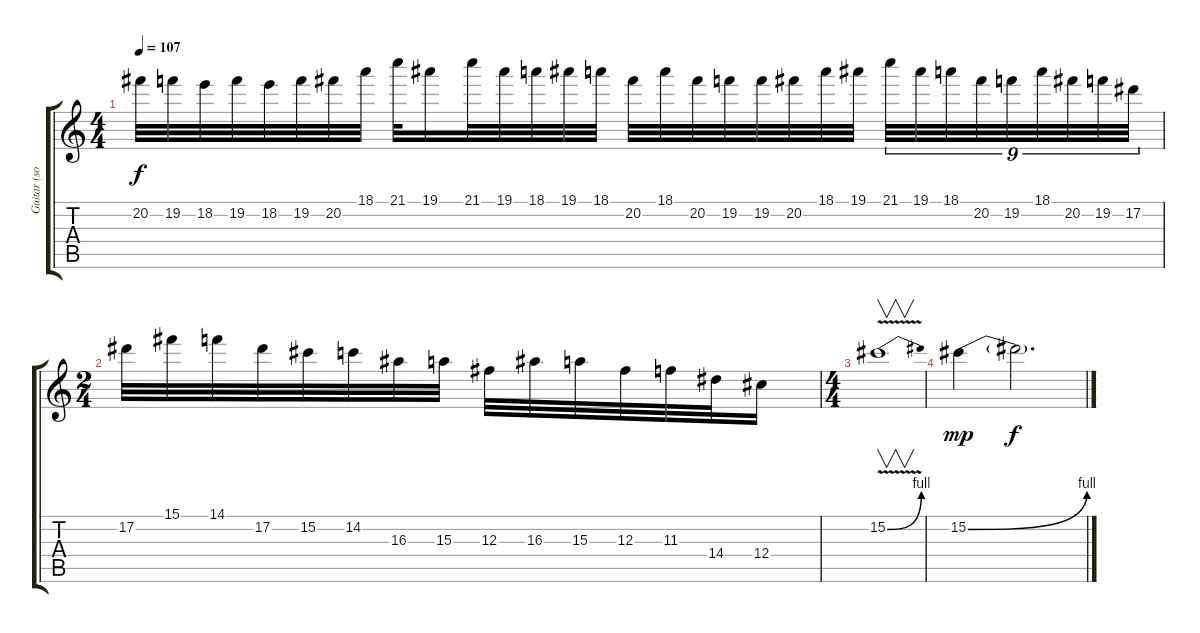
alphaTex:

\track ("Guitar (solo)" "Guitar (so") {instrument overdrivenguitar}
\staff {score tabs}
\tuning (Eb4 Bb3 Gb3 Db3 Ab2 Eb2) {hide}
\ts (4 4)
\tempo 107
\clef g2
\ks c
20.2.32{dy f} 19.2.32 18.2.32 19.2.32 18.2.32 19.2.32 20.2.32 18.1.32 21.1.32 19.1.16 21.1.32 19.1.32 18.1.32 19.1.32 18.1.32 20.2.32 18.1.32 20.2.32 19.2.32 19.2.32 20.2.32 18.1.32 19.1.32 21.1.32{tu (9 8)} 19.1.32{tu (9 8)} 18.1.32{tu (9 8)} 20.2.32{tu (9 8)} 19.2.32{tu (9 8)} 18.1.32{tu (9 8)} 20.2.32{tu (9 8)} 19.2.32{tu (9 8)} 17.2.32{tu (9 8)} |
\ts (2 4)
17.2.32 15.1.32 14.1.32 17.2.32 15.2.32 14.2.32 16.3.32 15.3.32 12.3.32 16.3.32 15.3.32 12.3.32 11.3.32 14.4.32 12.4.16 |
\ts (4 4)
15.2{be (bend 0 0 60 4) v}.1{v} |
15.2{be (bend 0 0 60 4)}.4{dy mp volume 0} 15.2{t}.2{d dy f}
